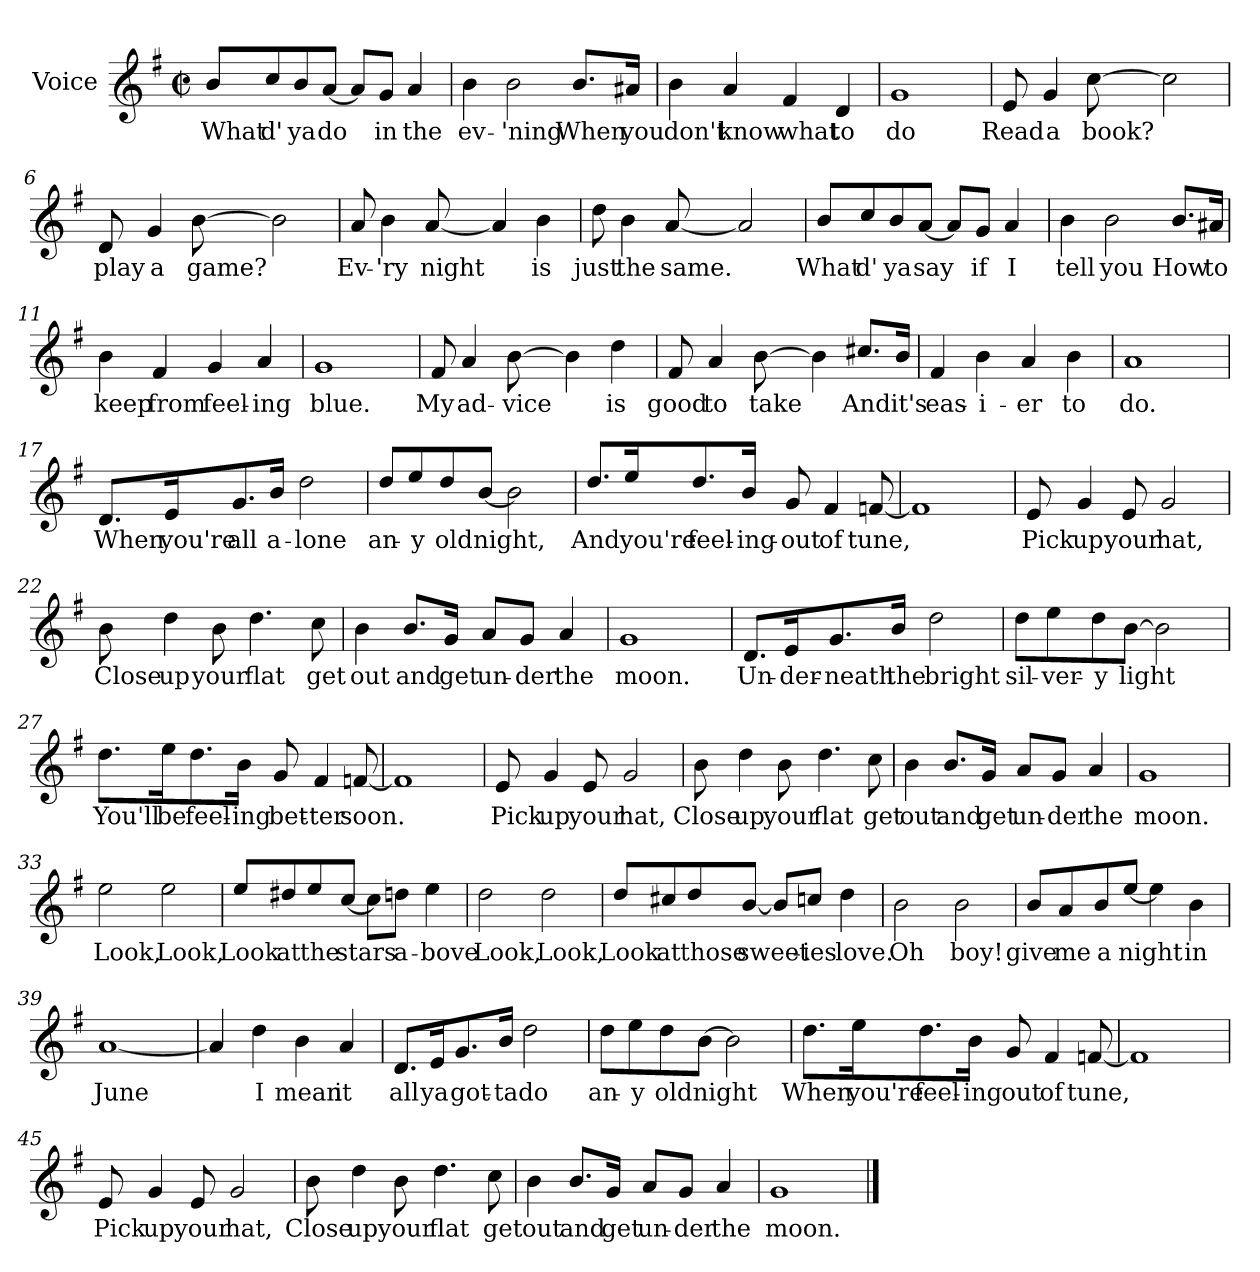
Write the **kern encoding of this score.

**kern	**text
*part1	*part1
*staff1	*staff1
*I"Voice	*
*clefG2	*
*k[f#]	*
*G:	*
*M2/2	*
*met(c|)	*
=1	=1
8b/L	What
8cc/	d'
8b/	ya
[8a/J	do
8a/L]	.
8g/J	in
4a/	the
=2	=2
4b\	ev-
2b\	-'ning
8.b/L	When
16a#X/J	you
=3	=3
4b\	don't
4a/	know
4f#/	what
4d/	to
=4	=4
1g	do
!!LO:LB:g=z
=5	=5
8e/	Read
4g/	a
[8cc\	book?
2cc\]	.
=6	=6
8d/	play
4g/	a
[8b\	game?
2b\]	.
=7	=7
8a/	Ev-
4b\	-'ry
[8a/	night
4a/]	.
4b\	is
=8	=8
8dd\	just
4b\	the
[8a/	same.
2a/]	.
!!LO:LB:g=z
=9	=9
8b/L	What
8cc/	d'
8b/	ya
[8a/J	say
8a/L]	.
8g/J	if
4a/	I
=10	=10
4b\	tell
2b\	you
8.b/L	How
16a#X/J	to
=11	=11
4b\	keep
4f#/	from
4g/	feel-
4a/	-ing
=12	=12
1g	blue.
!!LO:LB:g=z
=13	=13
8f#/	My
4a/	ad-
[8b\	-vice
4b\]	.
4dd\	is
=14	=14
8f#/	good
4a/	to
[8b\	take
4b\]	.
8.cc#X/L	And
16b/J	it's
=15	=15
4f#/	eas-
4b\	i-
4a/	-er
4b\	to
=16	=16
1a	do.
!!LO:LB:g=z
=17	=17
8.d/L	When
16e/	you're
8.g/	all
16b/J	a-
2dd\	-lone
=18	=18
8dd/L	an-
8ee/	-y
8dd/	old
[8b/J	night,
2b\]	.
=19	=19
8.dd/L	And
16ee/	you're
8.dd/	feel-
16b/J	-ing-
8g/	out
4f#/	of
[8fn/	tune,
=20	=20
1fn]	.
!!LO:LB:g=z
=21	=21
8e/	Pick
4g/	up
8e/	your
2g/	hat,
=22	=22
8b\	Close
4dd\	up
8b\	your
4.dd\	flat
8cc\	get
=23	=23
4b\	out
8.b/L	and
16g/J	get
8a/L	un-
8g/J	-der
4a/	the
=24	=24
1g	moon.
!!LO:LB:g=z
=25	=25
8.d/L	Un-
16e/	-der-
8.g/	-neath
16b/J	the
2dd\	bright
=26	=26
8dd\L	sil-
8ee\	-ver-
8dd\	-y
[8b\J	light
2b\]	.
=27	=27
8.dd\L	You'll
16ee\	be
8.dd\	feel-
16b\J	-ing
8g/	bet-
4f#/	-ter
[8fn/	soon.
=28	=28
1fn]	.
!!LO:LB:g=z
=29	=29
8e/	Pick
4g/	up
8e/	your
2g/	hat,
=30	=30
8b\	Close
4dd\	up
8b\	your
4.dd\	flat
8cc\	get
=31	=31
4b\	out
8.b/L	and
16g/J	get
8a/L	un-
8g/J	-der
4a/	the
=32	=32
1g	moon.
!!LO:PB:g=z
=33	=33
2ee\	Look,
2ee\	Look,
=34	=34
8ee/L	Look
8dd#X/	at
8ee/	the
[8cc/J	stars
8cc\L]	.
8ddn\J	a-
4ee\	bove
=35	=35
2dd\	Look,
2dd\	Look,
!!LO:LB:g=z
=36	=36
8dd/L	Look
8cc#X/	at
8dd/	those
[8b/J	sweet-
8b/L]	.
8ccn/J	-ies
4dd\	love.
=37	=37
2b\	Oh
2b\	boy!
=38	=38
8b/L	give
8a/	me
8b/	a
[8ee/J	night
4ee\]	.
4b\	in
=39	=39
[1a	June
!!LO:LB:g=z
=40	=40
4a/]	.
4dd\	I
4b\	mean
4a/	it
=41	=41
8.d/L	all
16e/	ya
8.g/	got-
16b/J	-ta
2dd\	do
=42	=42
8dd\L	an-
8ee\	-y
8dd\	old
[8b\J	night
2b\]	.
!!LO:LB:g=z
=43	=43
8.dd\L	When
16ee\	you're
8.dd\	feel-
16b\J	-ing
8g/	out
4f#/	of
[8fn/	tune,
=44	=44
1fn]	.
=45	=45
8e/	Pick
4g/	up
8e/	your
2g/	hat,
=46	=46
8b\	Close
4dd\	up
8b\	your
4.dd\	flat
8cc\	get
!!LO:LB:g=z
=47	=47
4b\	out
8.b/L	and
16g/J	get
8a/L	un-
8g/J	der
4a/	the
=48	=48
1g	moon.
==	==
*-	*-
